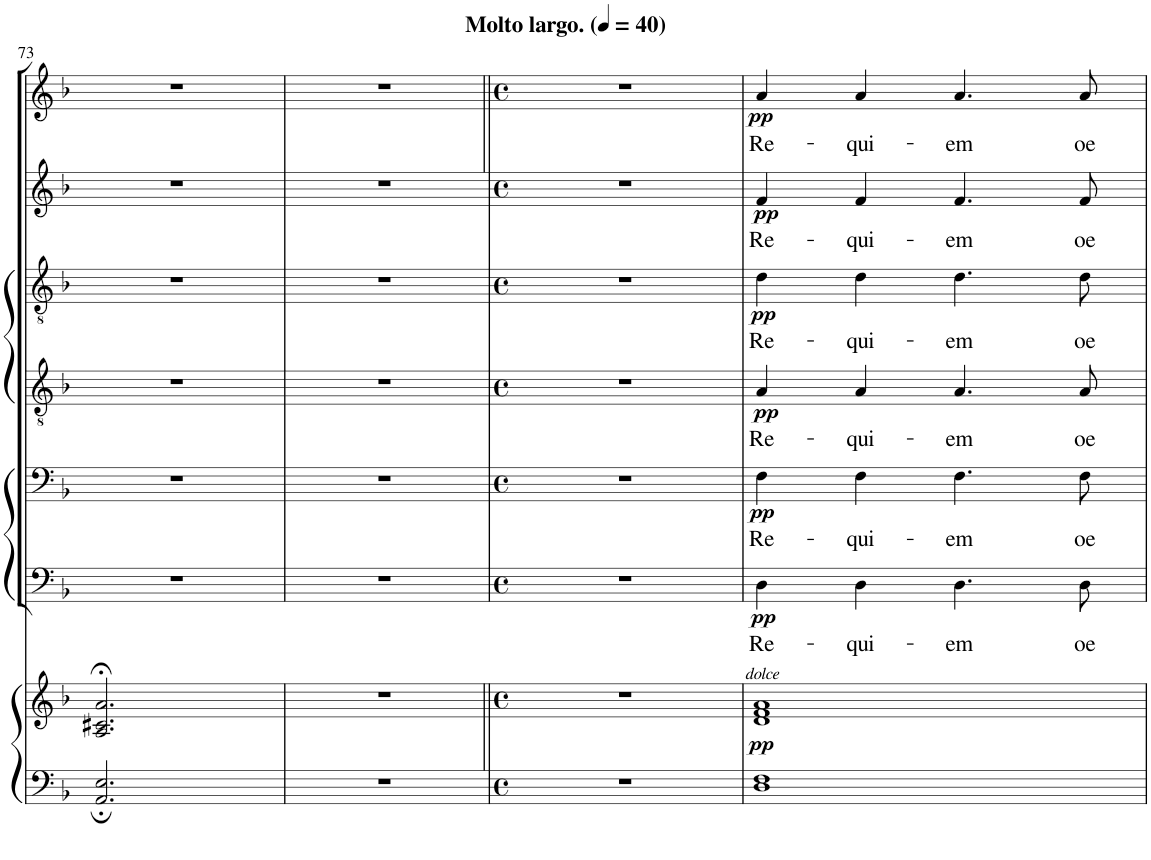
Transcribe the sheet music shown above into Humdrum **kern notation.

**kern	**kern	**dynam	**kern	**text	**dynam	**kern	**text	**dynam	**kern	**text	**dynam	**kern	**text	**dynam	**kern	**text	**dynam	**kern	**text	**dynam
*part7	*part7	*part7	*part6	*part6	*part6	*part5	*part5	*part5	*part4	*part4	*part4	*part3	*part3	*part3	*part2	*part2	*part2	*part1	*part1	*part1
*staff8	*staff7	*staff7/8	*staff6	*staff6	*staff6	*staff5	*staff5	*staff5	*staff4	*staff4	*staff4	*staff3	*staff3	*staff3	*staff2	*staff2	*staff2	*staff1	*staff1	*staff1
*I"PIANO	*	*	*I"BASSES II	*	*	*I"BASSES I	*	*	*I"TÉNORS II	*	*	*I"TÉNORS I	*	*	*I"ALTOS	*	*	*I"SOPRANOS	*	*
*I'Pno	*	*	*	*	*	*	*	*	*	*	*	*	*	*	*	*	*	*	*	*
!!LO:PB:g=z
*clefF4	*clefG2	*	*clefF4	*	*	*clefF4	*	*	*clefGv2	*	*	*clefGv2	*	*	*clefG2	*	*	*clefG2	*	*
*k[b-]	*k[b-]	*	*k[b-]	*	*	*k[b-]	*	*	*k[b-]	*	*	*k[b-]	*	*	*k[b-]	*	*	*k[b-]	*	*
*M3/4	*M3/4	*	*M3/4	*	*	*M3/4	*	*	*M3/4	*	*	*M3/4	*	*	*M3/4	*	*	*M3/4	*	*
=73	=73	=73	=73	=73	=73	=73	=73	=73	=73	=73	=73	=73	=73	=73	=73	=73	=73	=73	=73	=73
2.AA/; 2.E/;	2.A/;< 2.c#X/;< 2.a/;<	.	2.r	.	.	2.r	.	.	2.r	.	.	2.r	.	.	2.r	.	.	2.r	.	.
=74	=74	=74	=74	=74	=74	=74	=74	=74	=74	=74	=74	=74	=74	=74	=74	=74	=74	=74	=74	=74
2.r	2.r	.	2.r	.	.	2.r	.	.	2.r	.	.	2.r	.	.	2.r	.	.	2.r	.	.
=75||	=75||	=75||	=75||	=75||	=75||	=75||	=75||	=75||	=75||	=75||	=75||	=75||	=75||	=75||	=75||	=75||	=75||	=75||	=75||	=75||
*M4/4	*M4/4	*	*M4/4	*	*	*M4/4	*	*	*M4/4	*	*	*M4/4	*	*	*M4/4	*	*	*M4/4	*	*
*met(c)	*met(c)	*	*met(c)	*	*	*met(c)	*	*	*met(c)	*	*	*met(c)	*	*	*met(c)	*	*	*met(c)	*	*
*	*	*	*	*	*	*	*	*	*	*	*	*	*	*	*	*	*	*MM40	*	*
!	!	!	!	!	!	!	!	!	!	!	!	!	!	!	!	!	!	!LO:TX:a:B:t=Molto largo.	!	!
1r	1r	.	1r	.	.	1r	.	.	1r	.	.	1r	.	.	1r	.	.	1r	.	.
=76	=76	=76	=76	=76	=76	=76	=76	=76	=76	=76	=76	=76	=76	=76	=76	=76	=76	=76	=76	=76
!	!LO:TX:a:i:t=dolce	!	!	!	!	!	!	!	!	!	!	!	!	!	!	!	!	!	!	!
!	!	!LO:DY:b	!	!LO:LY:b	!LO:DY:b	!	!LO:LY:b	!LO:DY:b	!	!LO:LY:b	!LO:DY:b	!	!LO:LY:b	!LO:DY:b	!	!LO:LY:b	!LO:DY:b	!	!LO:LY:b	!LO:DY:b
1D 1F	1d 1f 1a	pp	4D\	Re-	pp	4F\	Re-	pp	4A/	Re-	pp	4d\	Re-	pp	4f/	Re-	pp	4a/	Re-	pp
!	!	!	!	!LO:LY:b	!	!	!LO:LY:b	!	!	!LO:LY:b	!	!	!LO:LY:b	!	!	!LO:LY:b	!	!	!LO:LY:b	!
.	.	.	4D\	-qui-	.	4F\	-qui-	.	4A/	-qui-	.	4d\	-qui-	.	4f/	-qui-	.	4a/	-qui-	.
!	!	!	!	!LO:LY:b	!	!	!LO:LY:b	!	!	!LO:LY:b	!	!	!LO:LY:b	!	!	!LO:LY:b	!	!	!LO:LY:b	!
.	.	.	4.D\	-em	.	4.F\	-em	.	4.A/	-em	.	4.d\	-em	.	4.f/	-em	.	4.a/	-em	.
!	!	!	!	!LO:LY:b	!	!	!LO:LY:b	!	!	!LO:LY:b	!	!	!LO:LY:b	!	!	!LO:LY:b	!	!	!LO:LY:b	!
.	.	.	8D\	oe	.	8F\	oe	.	8A/	oe	.	8d\	oe	.	8f/	oe	.	8a/	oe	.
=	=	=	=	=	=	=	=	=	=	=	=	=	=	=	=	=	=	=	=	=
*-	*-	*-	*-	*-	*-	*-	*-	*-	*-	*-	*-	*-	*-	*-	*-	*-	*-	*-	*-	*-
